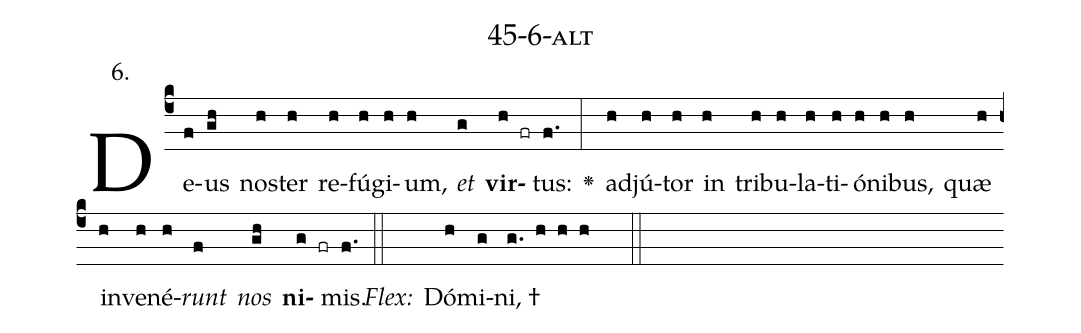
name: 45-6-alt;
annotation: 6.;
%%
(c4)De(f)us(gh) nos(h)ter(h) re(h)fú(h)gi(h)um,(h) <i>et</i>(g) <b>vir</b>(h fr)tus:(f.) <v>\greheightstar</v>(:) ad(h)jú(h)tor(h) in(h) tri(h)bu(h)la(h)ti(h)ó(h)ni(h)bus,(h) quæ(h) in(h)ve(h)né(h)<i>runt</i>(f) <i>nos</i>(gh) <b>ni</b>(g fr)mis.(f.) (::)
<i>Flex:</i>()  Dó(h)mi(g)ni, †(g. h h h  ::)

%E(h) u(h) o(f) u(gh) a(g) e.(f.) (::)
